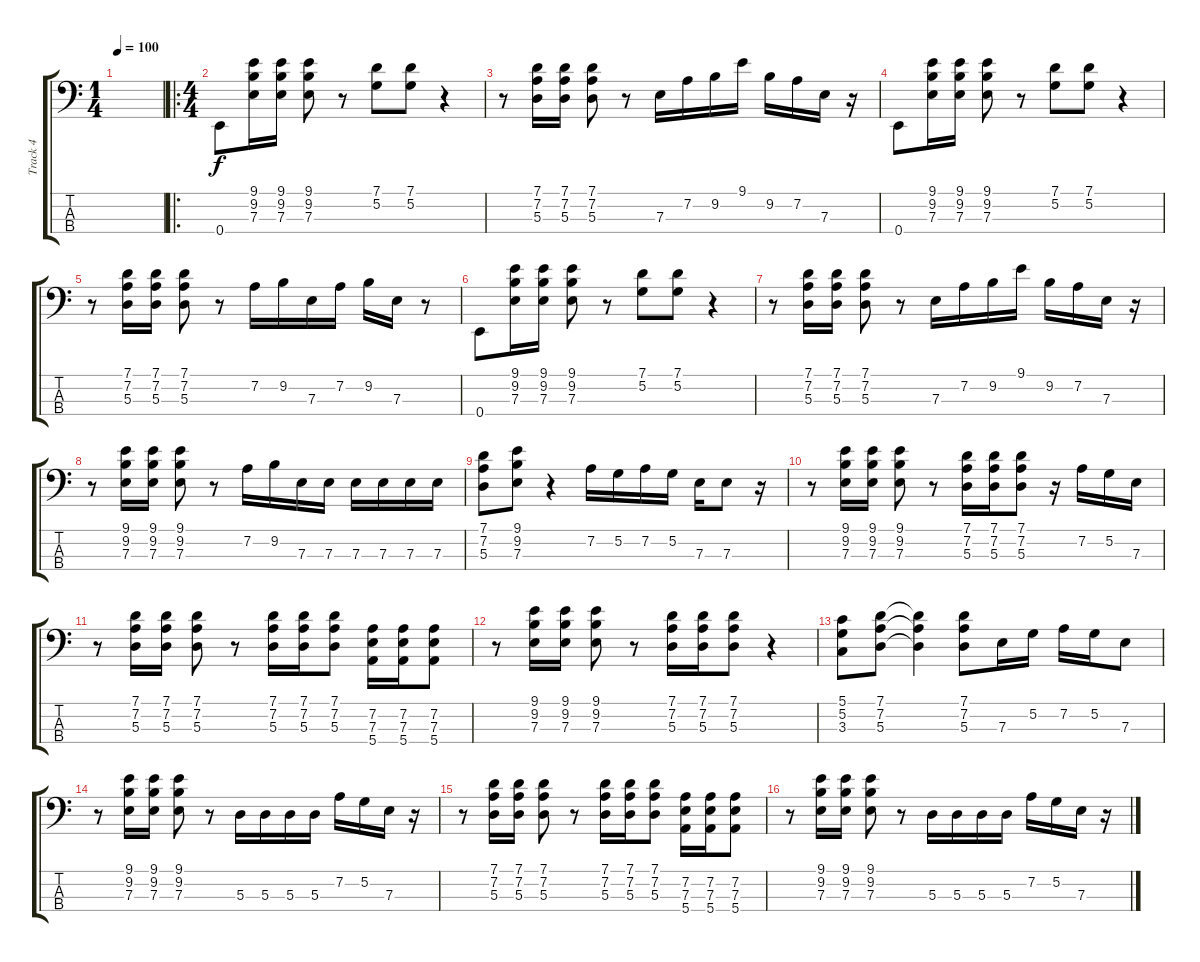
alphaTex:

\track ("Track 4" "Track 4") {instrument electricbassfinger}
\staff {score tabs}
\tuning (G2 D2 A1 E1) {hide}
\ts (1 4)
\tempo 100
\clef f4
\ks c
|
\ro
\ts (4 4)
0.4.8 (9.1 9.2 7.3).16 (9.1 9.2 7.3).16 (9.1 9.2 7.3).8 r.8 (7.1 5.2).8 (7.1 5.2).8 r.4 |
r.8 (7.1 7.2 5.3).16 (7.1 7.2 5.3).16 (7.1 7.2 5.3).8 r.8 7.3.16 7.2.16 9.2.16 9.1.16 9.2.16 7.2.16 7.3.16 r.16 |
0.4.8 (9.1 9.2 7.3).16 (9.1 9.2 7.3).16 (9.1 9.2 7.3).8 r.8 (7.1 5.2).8 (7.1 5.2).8 r.4 |
r.8 (7.1 7.2 5.3).16 (7.1 7.2 5.3).16 (7.1 7.2 5.3).8 r.8 7.2.16 9.2.16 7.3.16 7.2.16 9.2.16 7.3.16 r.8 |
0.4.8 (9.1 9.2 7.3).16 (9.1 9.2 7.3).16 (9.1 9.2 7.3).8 r.8 (7.1 5.2).8 (7.1 5.2).8 r.4 |
r.8 (7.1 7.2 5.3).16 (7.1 7.2 5.3).16 (7.1 7.2 5.3).8 r.8 7.3.16 7.2.16 9.2.16 9.1.16 9.2.16 7.2.16 7.3.16 r.16 |
r.8 (9.1 9.2 7.3).16 (9.1 9.2 7.3).16 (9.1 9.2 7.3).8 r.8 7.2.16 9.2.16 7.3.16 7.3.16 7.3.16 7.3.16 7.3.16 7.3.16 |
(7.1 7.2 5.3).8 (9.1 9.2 7.3).8 r.4 7.2.16 5.2.16 7.2.16 5.2.16 7.3.16 7.3.8 r.16 |
r.8 (9.1 9.2 7.3).16 (9.1 9.2 7.3).16 (9.1 9.2 7.3).8 r.8 (7.1 7.2 5.3).16 (7.1 7.2 5.3).16 (7.1 7.2 5.3).8 r.16 7.2.16 5.2.16 7.3.16 |
r.8 (7.1 7.2 5.3).16 (7.1 7.2 5.3).16 (7.1 7.2 5.3).8 r.8 (7.1 7.2 5.3).16 (7.1 7.2 5.3).16 (7.1 7.2 5.3).8 (7.2 7.3 5.4).16 (7.2 7.3 5.4).16 (7.2 7.3 5.4).8 |
r.8 (9.1 9.2 7.3).16 (9.1 9.2 7.3).16 (9.1 9.2 7.3).8 r.8 (7.1 7.2 5.3).16 (7.1 7.2 5.3).16 (7.1 7.2 5.3).8 r.4 |
(5.1 5.2 3.3).8 (7.1 7.2 5.3).8 (7.1{t} 7.2{t} 5.3{t}).4 (7.1 7.2 5.3).8 7.3.16 5.2.16 7.2.16 5.2.16 7.3.8 |
r.8 (9.1 9.2 7.3).16 (9.1 9.2 7.3).16 (9.1 9.2 7.3).8 r.8 5.3.16 5.3.16 5.3.16 5.3.16 7.2.16 5.2.16 7.3.16 r.16 |
r.8 (7.1 7.2 5.3).16 (7.1 7.2 5.3).16 (7.1 7.2 5.3).8 r.8 (7.1 7.2 5.3).16 (7.1 7.2 5.3).16 (7.1 7.2 5.3).8 (7.2 7.3 5.4).16 (7.2 7.3 5.4).16 (7.2 7.3 5.4).8 |
r.8 (9.1 9.2 7.3).16 (9.1 9.2 7.3).16 (9.1 9.2 7.3).8 r.8 5.3.16 5.3.16 5.3.16 5.3.16 7.2.16 5.2.16 7.3.16 r.16
